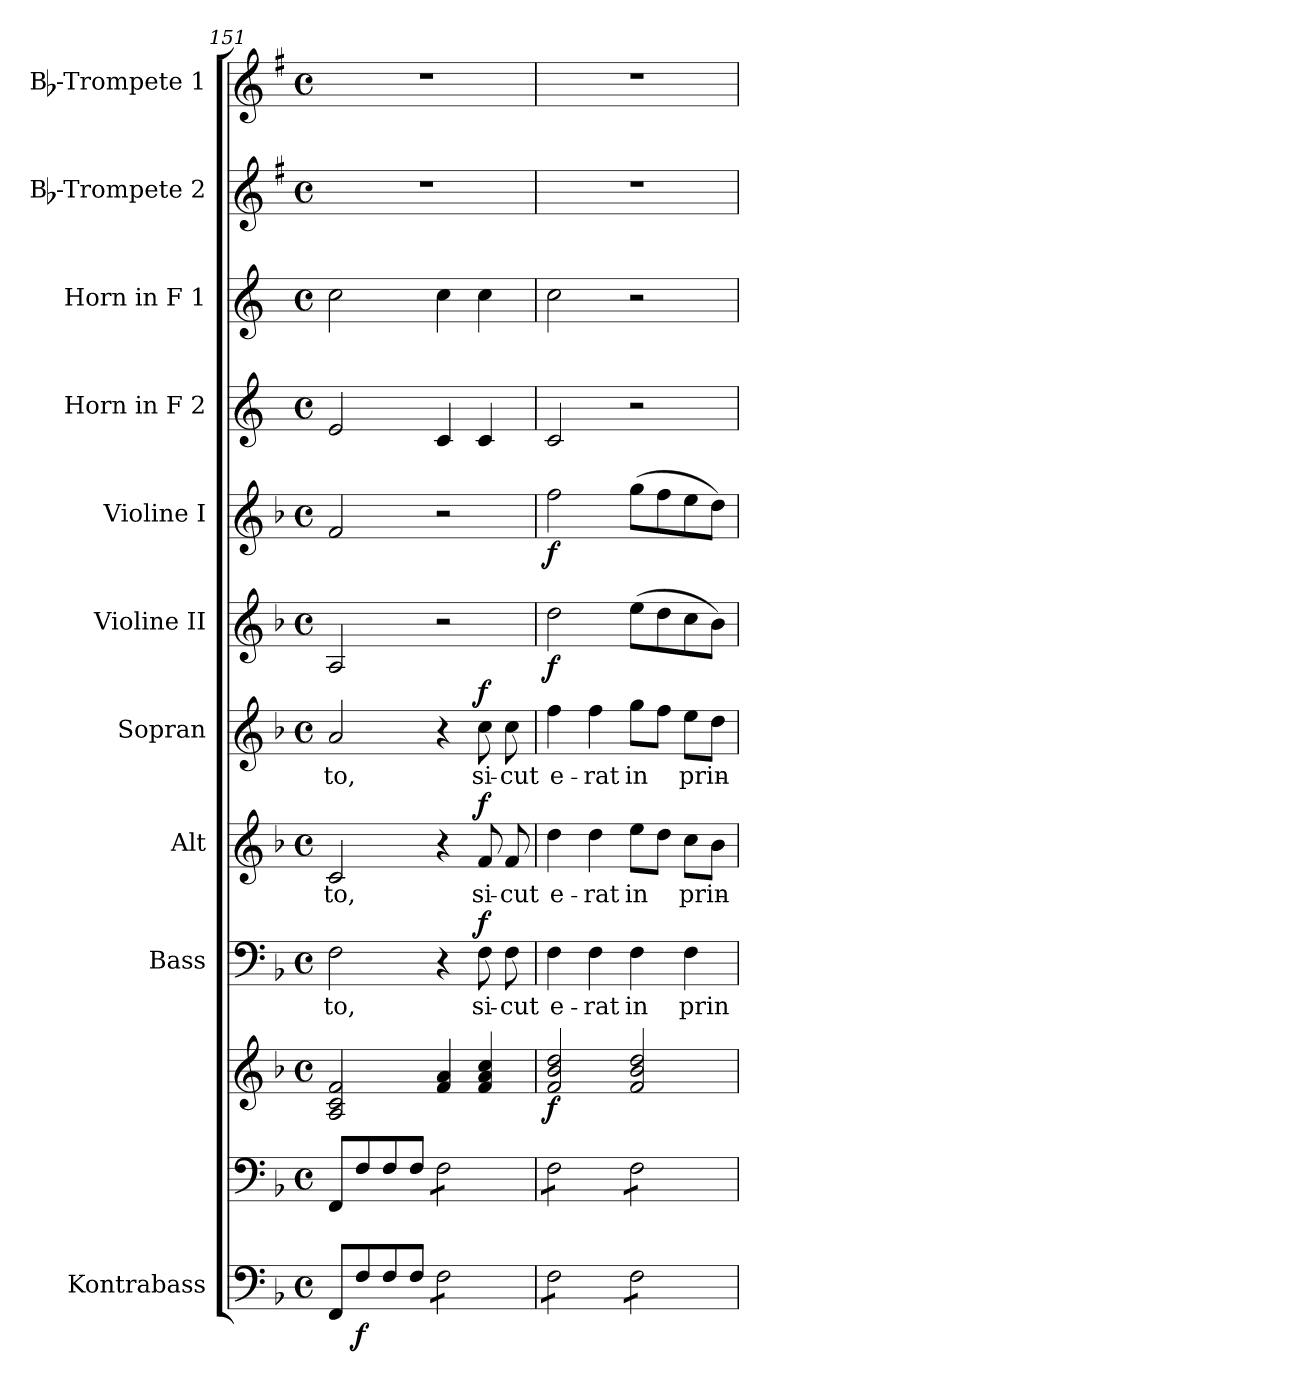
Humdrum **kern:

**kern	**dynam	**kern	**kern	**dynam	**kern	**text	**dynam	**kern	**text	**dynam	**kern	**text	**dynam	**kern	**dynam	**kern	**dynam	**kern	**kern	**kern	**kern
*part11	*part11	*part10	*part10	*part10	*part9	*part9	*part9	*part8	*part8	*part8	*part7	*part7	*part7	*part6	*part6	*part5	*part5	*part4	*part3	*part2	*part1
*staff12	*staff12	*staff11	*staff10	*staff10/11	*staff9	*staff9	*staff9	*staff8	*staff8	*staff8	*staff7	*staff7	*staff7	*staff6	*staff6	*staff5	*staff5	*staff4	*staff3	*staff2	*staff1
*I"Kontrabass	*	*	*	*	*I"Bass	*	*	*I"Alt	*	*	*I"Sopran	*	*	*I"Violine II	*	*I"Violine I	*	*I"Horn in F 2	*I"Horn in F 1	*I"Bb-Trompete 2	*I"Bb-Trompete 1
*I'Kb.	*	*	*	*	*I'B.	*	*	*I'A.	*	*	*I'S.	*	*	*I'Vl. II	*	*I'Vl. I	*	*	*	*I'Bb Trp. 2	*I'Bb Trp. 1
*clefF4	*	*clefF4	*clefG2	*	*clefF4	*	*	*clefG2	*	*	*clefG2	*	*	*clefG2	*	*clefG2	*	*clefG2	*clefG2	*clefG2	*clefG2
*ITrd7c12	*	*	*	*	*	*	*	*	*	*	*	*	*	*	*	*	*	*ITrd4c7	*ITrd4c7	*ITrd1c2	*ITrd1c2
*k[b-]	*	*k[b-]	*k[b-]	*	*k[b-]	*	*	*k[b-]	*	*	*k[b-]	*	*	*k[b-]	*	*k[b-]	*	*k[b-]	*k[b-]	*k[b-]	*k[b-]
*F:	*	*F:	*F:	*	*F:	*	*	*F:	*	*	*F:	*	*	*F:	*	*F:	*	*F:	*F:	*F:	*F:
*M4/4	*	*M4/4	*M4/4	*	*M4/4	*	*	*M4/4	*	*	*M4/4	*	*	*M4/4	*	*M4/4	*	*M4/4	*M4/4	*M4/4	*M4/4
*met(c)	*	*met(c)	*met(c)	*	*met(c)	*	*	*met(c)	*	*	*met(c)	*	*	*met(c)	*	*met(c)	*	*met(c)	*met(c)	*met(c)	*met(c)
=151	=151	=151	=151	=151	=151	=151	=151	=151	=151	=151	=151	=151	=151	=151	=151	=151	=151	=151	=151	=151	=151
!	!	!	!	!	!	!LO:LY:b	!	!	!LO:LY:b	!	!	!LO:LY:b	!	!	!	!	!	!	!	!	!
8FFF/L	.	8FF/L	2A/ 2c/ 2f/	.	2F\	-to,	.	2c/	-to,	.	2a/	-to,	.	2A/	.	2f/	.	2A/	2f\	1r	1r
!	!LO:DY:b	!	!	!	!	!	!	!	!	!	!	!	!	!	!	!	!	!	!	!	!
8FF/	f	8F/	.	.	.	.	.	.	.	.	.	.	.	.	.	.	.	.	.	.	.
8FF/	.	8F/	.	.	.	.	.	.	.	.	.	.	.	.	.	.	.	.	.	.	.
8FF/J	.	8F/J	.	.	.	.	.	.	.	.	.	.	.	.	.	.	.	.	.	.	.
*tremolo	*	*	*	*	*	*	*	*	*	*	*	*	*	*	*	*	*	*	*	*	*
*	*	*tremolo	*	*	*	*	*	*	*	*	*	*	*	*	*	*	*	*	*	*	*
8FF\L	.	8F\L	4f/ 4a/	.	4r	.	.	4r	.	.	4r	.	.	2r	.	2r	.	4F/	4f\	.	.
8FF\	.	8F\	.	.	.	.	.	.	.	.	.	.	.	.	.	.	.	.	.	.	.
!	!	!	!	!	!	!LO:LY:b	!LO:DY:a	!	!LO:LY:b	!LO:DY:a	!	!LO:LY:b	!LO:DY:a	!	!	!	!	!	!	!	!
8FF\	.	8F\	4f/ 4a/ 4cc/	.	8F\	si-	f	8f/	si-	f	8cc\	si-	f	.	.	.	.	4F/	4f\	.	.
!	!	!	!	!	!	!LO:LY:b	!	!	!LO:LY:b	!	!	!LO:LY:b	!	!	!	!	!	!	!	!	!
8FF\J	.	8F\J	.	.	8F\	-cut	.	8f/	-cut	.	8cc\	-cut	.	.	.	.	.	.	.	.	.
!!LO:PB:g=z
=152	=152	=152	=152	=152	=152	=152	=152	=152	=152	=152	=152	=152	=152	=152	=152	=152	=152	=152	=152	=152	=152
!	!	!	!	!LO:DY:b	!	!LO:LY:b	!	!	!LO:LY:b	!	!	!LO:LY:b	!	!	!LO:DY:b	!	!LO:DY:b	!	!	!	!
8FF\L	.	8F\L	2f/ 2b-/ 2dd/	f	4F\	e-	.	4dd\	e-	.	4ff\	e-	.	2dd\	f	2ff\	f	2F/	2f\	1r	1r
8FF\	.	8F\	.	.	.	.	.	.	.	.	.	.	.	.	.	.	.	.	.	.	.
!	!	!	!	!	!	!LO:LY:b	!	!	!LO:LY:b	!	!	!LO:LY:b	!	!	!	!	!	!	!	!	!
8FF\	.	8F\	.	.	4F\	-rat	.	4dd\	-rat	.	4ff\	-rat	.	.	.	.	.	.	.	.	.
8FF\J	.	8F\J	.	.	.	.	.	.	.	.	.	.	.	.	.	.	.	.	.	.	.
!	!	!	!	!	!	!LO:LY:b	!	!	!LO:LY:b	!	!	!LO:LY:b	!	!	!	!	!	!	!	!	!
8FF\L	.	8F\L	2f/ 2b-/ 2dd/	.	4F\	in	.	8ee\L	in	.	8gg\L	in	.	(>8ee\L	.	(>8gg\L	.	2r	2r	.	.
8FF\	.	8F\	.	.	.	.	.	8dd\J	.	.	8ff\J	.	.	8dd\	.	8ff\	.	.	.	.	.
!	!	!	!	!	!	!LO:LY:b	!	!	!LO:LY:b	!	!	!LO:LY:b	!	!	!	!	!	!	!	!	!
8FF\	.	8F\	.	.	4F\	prin-	.	8cc\L	prin-	.	8ee\L	prin-	.	8cc\	.	8ee\	.	.	.	.	.
8FF\J	.	8F\J	.	.	.	.	.	8b-\J	.	.	8dd\J	.	.	8b-\J)	.	8dd\J)	.	.	.	.	.
*	*	*Xtremolo	*	*	*	*	*	*	*	*	*	*	*	*	*	*	*	*	*	*	*
*Xtremolo	*	*	*	*	*	*	*	*	*	*	*	*	*	*	*	*	*	*	*	*	*
=	=	=	=	=	=	=	=	=	=	=	=	=	=	=	=	=	=	=	=	=	=
*-	*-	*-	*-	*-	*-	*-	*-	*-	*-	*-	*-	*-	*-	*-	*-	*-	*-	*-	*-	*-	*-
